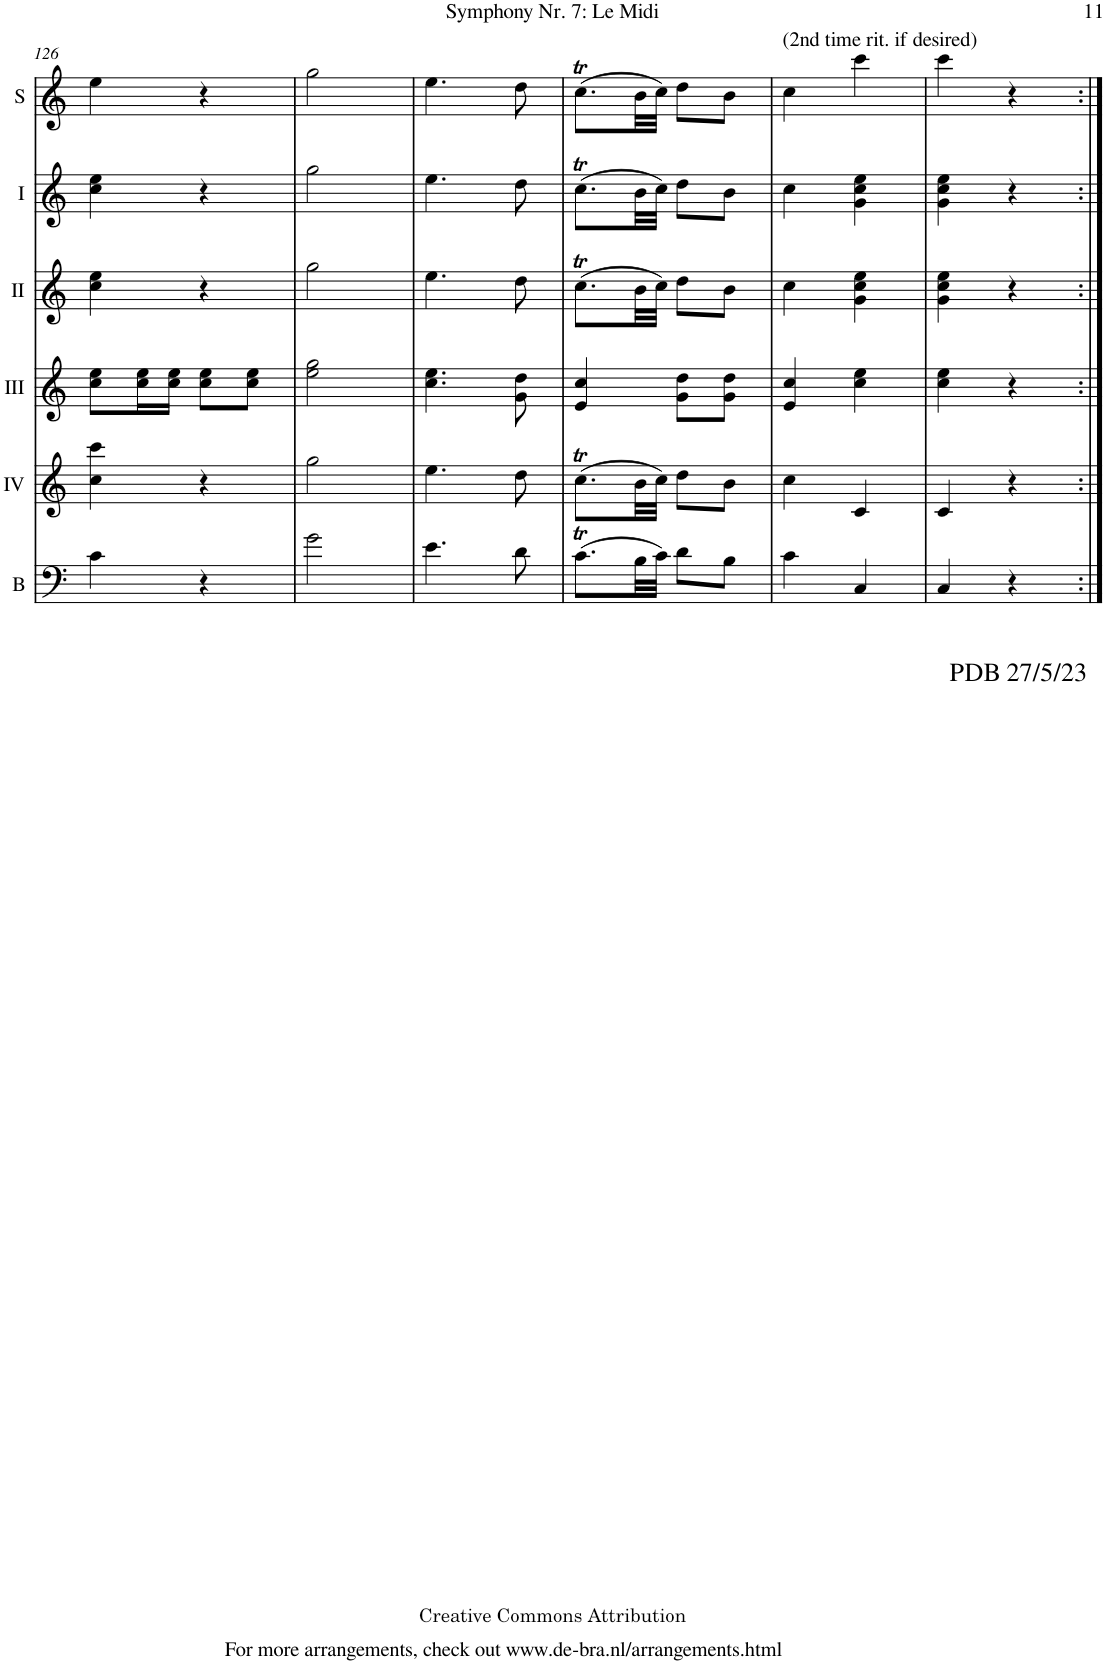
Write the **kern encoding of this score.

**kern	**kern	**kern	**kern	**kern	**kern
*part6	*part5	*part4	*part3	*part2	*part1
*staff6	*staff5	*staff4	*staff3	*staff2	*staff1
*I"Bass	*I"Acc. 4	*I"Acc. 3	*I"Acc. 2	*I"Acc. 1	*I"Solo
*I'B	*	*	*	*	*I'S
!!LO:PB:g=z
*clefF4	*clefG2	*clefG2	*clefG2	*clefG2	*clefG2
*Trd7c12	*Trd7c12	*Trd7c12	*	*	*
*k[]	*k[]	*k[]	*k[]	*k[]	*k[]
*M2/4	*M2/4	*M2/4	*M2/4	*M2/4	*M2/4
=126	=126	=126	=126	=126	=126
4c\	4cc\ 4ccc\	8cc\ 8ee\L	4cc\ 4ee\	4cc\ 4ee\	4ee\
.	.	16cc\ 16ee\L	.	.	.
.	.	16cc\ 16ee\JJ	.	.	.
4r	4r	8cc\ 8ee\L	4r	4r	4r
.	.	8cc\ 8ee\J	.	.	.
=127	=127	=127	=127	=127	=127
2g\	2gg\	2ee\ 2gg\	2gg\	2gg\	2gg\
=128	=128	=128	=128	=128	=128
4.e\	4.ee\	4.cc\ 4.ee\	4.ee\	4.ee\	4.ee\
8d\	8dd\	8g\ 8dd\	8dd\	8dd\	8dd\
=129	=129	=129	=129	=129	=129
(8.cT\L	(8.ccT\L	4e/ 4cc/	(8.ccT\L	(8.ccT\L	(8.ccT\L
32B\LL	32b\LL	.	32b\LL	32b\LL	32b\LL
32c\JJJ)	32cc\JJJ)	.	32cc\JJJ)	32cc\JJJ)	32cc\JJJ)
8d\L	8dd\L	8g\ 8dd\L	8dd\L	8dd\L	8dd\L
8B\J	8b\J	8g\ 8dd\J	8b\J	8b\J	8b\J
=130	=130	=130	=130	=130	=130
!	!	!	!	!	!LO:TX:a:t=(2nd time rit. if desired)
4c\	4cc\	4e/ 4cc/	4cc\	4cc\	4cc\
4C/	4c/	4cc\ 4ee\	4g\ 4cc\ 4ee\	4g\ 4cc\ 4ee\	4ccc\
=131	=131	=131	=131	=131	=131
!	!	!	!	!	!LO:TX:b:t=PDB 27/5/23
!	!	!	!	!	!LO:TX:b:t=For more arrangements, check out www.de-bra.nl/arrangements.html
4C/	4c/	4cc\ 4ee\	4g\ 4cc\ 4ee\	4g\ 4cc\ 4ee\	4ccc\
4r	4r	4r	4r	4r	4r
=:|!	=:|!	=:|!	=:|!	=:|!	=:|!
*-	*-	*-	*-	*-	*-
